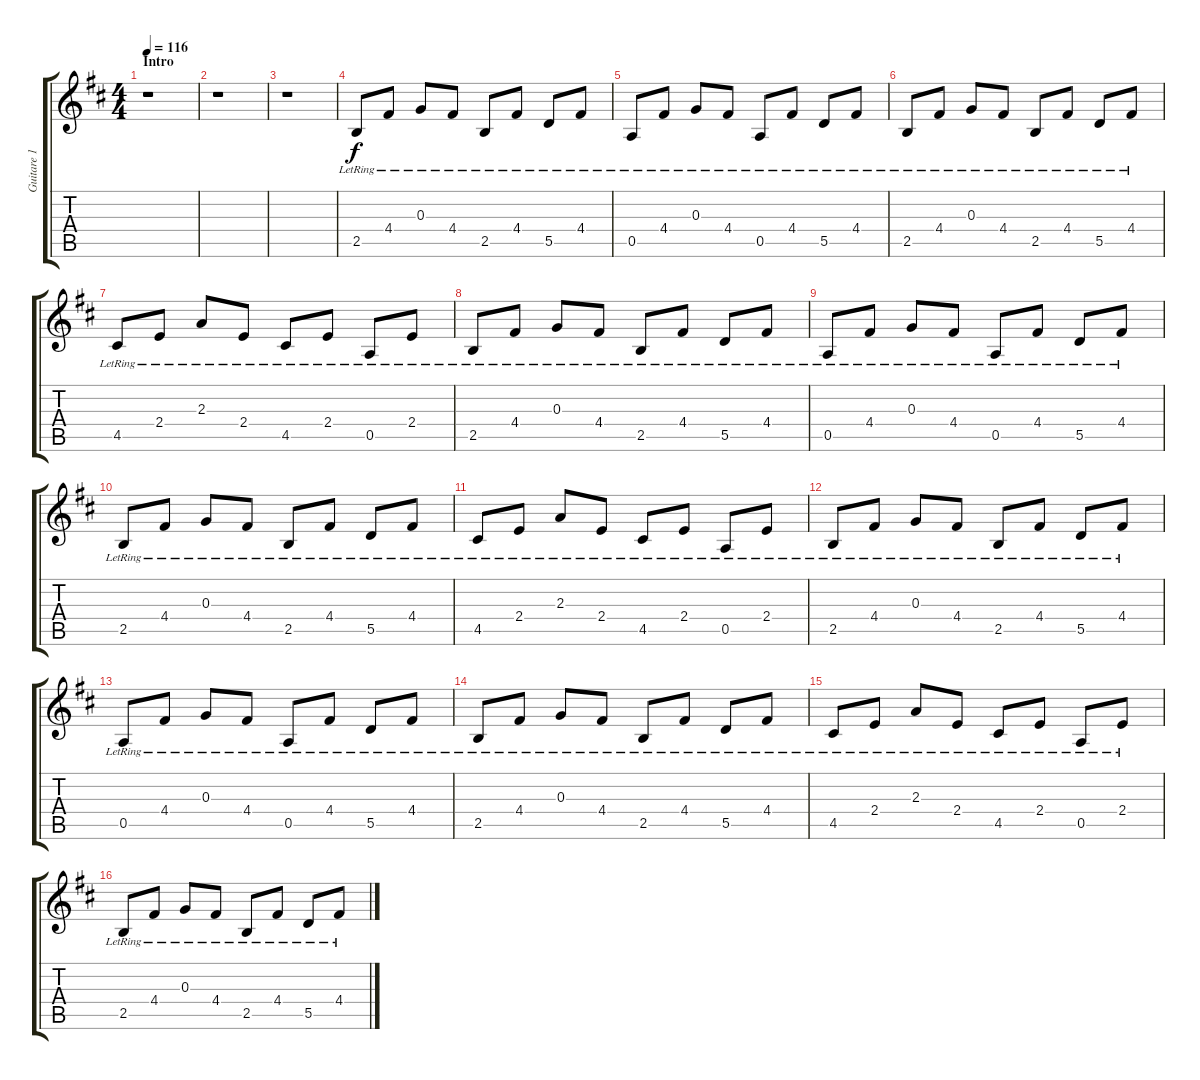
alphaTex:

\track ("Guitare 1 " "Guitare 1 ") {instrument acousticguitarsteel}
\staff {score tabs}
\tuning (E4 B3 G3 D3 A2 E2) {hide}
\ts (4 4)
\section ("" "Intro")
\tempo 116
\clef g2
\ks d
r.1{dy f instrument acousticguitarsteel} |
r.1 |
r.1 |
2.5{lr}.8 4.4{lr}.8 0.3{lr}.8 4.4{lr}.8 2.5{lr}.8 4.4{lr}.8 5.5{lr}.8 4.4{lr}.8 |
0.5{lr}.8 4.4{lr}.8 0.3{lr}.8 4.4{lr}.8 0.5{lr}.8 4.4{lr}.8 5.5{lr}.8 4.4{lr}.8 |
2.5{lr}.8 4.4{lr}.8 0.3{lr}.8 4.4{lr}.8 2.5{lr}.8 4.4{lr}.8 5.5{lr}.8 4.4{lr}.8 |
4.5{lr}.8 2.4{lr}.8 2.3{lr}.8 2.4{lr}.8 4.5{lr}.8 2.4{lr}.8 0.5{lr}.8 2.4{lr}.8 |
2.5{lr}.8 4.4{lr}.8 0.3{lr}.8 4.4{lr}.8 2.5{lr}.8 4.4{lr}.8 5.5{lr}.8 4.4{lr}.8 |
0.5{lr}.8 4.4{lr}.8 0.3{lr}.8 4.4{lr}.8 0.5{lr}.8 4.4{lr}.8 5.5{lr}.8 4.4{lr}.8 |
2.5{lr}.8 4.4{lr}.8 0.3{lr}.8 4.4{lr}.8 2.5{lr}.8 4.4{lr}.8 5.5{lr}.8 4.4{lr}.8 |
4.5{lr}.8 2.4{lr}.8 2.3{lr}.8 2.4{lr}.8 4.5{lr}.8 2.4{lr}.8 0.5{lr}.8 2.4{lr}.8 |
2.5{lr}.8 4.4{lr}.8 0.3{lr}.8 4.4{lr}.8 2.5{lr}.8 4.4{lr}.8 5.5{lr}.8 4.4{lr}.8 |
0.5{lr}.8 4.4{lr}.8 0.3{lr}.8 4.4{lr}.8 0.5{lr}.8 4.4{lr}.8 5.5{lr}.8 4.4{lr}.8 |
2.5{lr}.8 4.4{lr}.8 0.3{lr}.8 4.4{lr}.8 2.5{lr}.8 4.4{lr}.8 5.5{lr}.8 4.4{lr}.8 |
4.5{lr}.8 2.4{lr}.8 2.3{lr}.8 2.4{lr}.8 4.5{lr}.8 2.4{lr}.8 0.5{lr}.8 2.4{lr}.8 |
2.5{lr}.8 4.4{lr}.8 0.3{lr}.8 4.4{lr}.8 2.5{lr}.8 4.4{lr}.8 5.5{lr}.8 4.4{lr}.8
